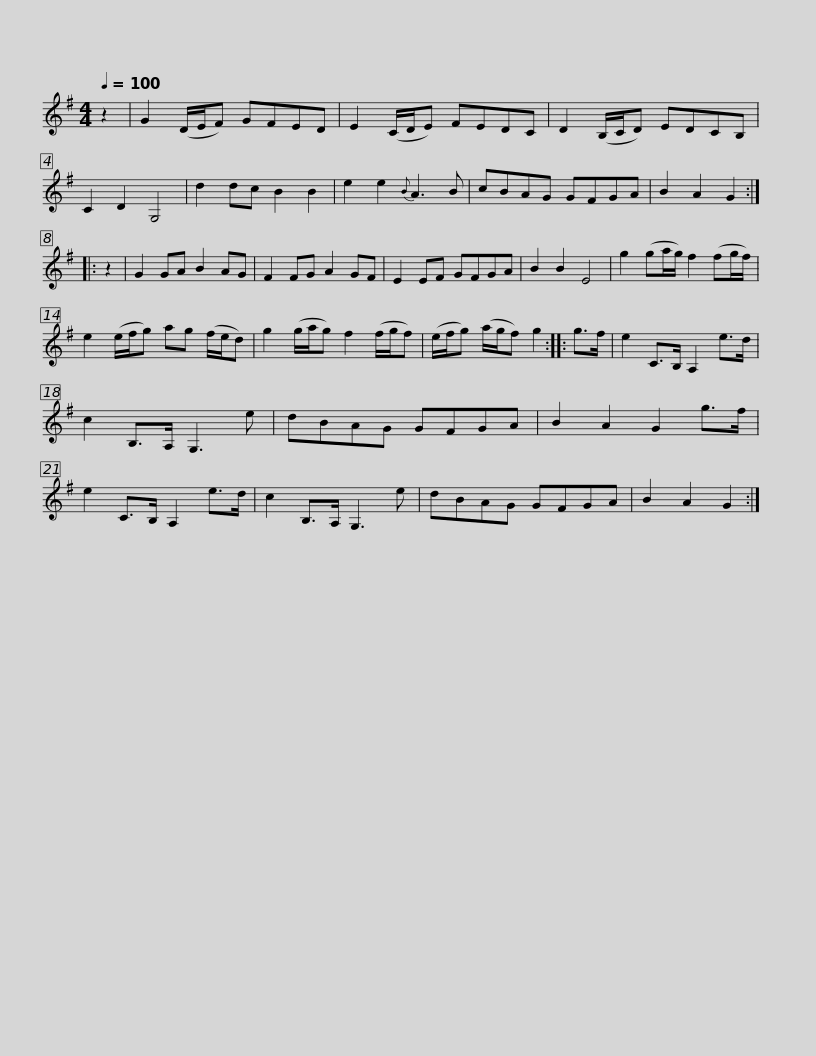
X:1
L:1/8
Q:1/4=100
M:4/4
I:linebreak $
K:G
V:1 treble
V:1
 z2 | G2 (D/E/F) GFED | E2 (C/D/E) FEDC | D2 (B,/C/D) EDCB, | C2 D2 G,4 | %5
 d2 dc B2 B2 | e2 e2{B} A3 B |$ cBAG GFGA | B2 A2 G2 :: z2 | %10
 G2 GA B2 AG | F2 FG A2 GF | E2 EF GFGA | B2 B2 E4 | g2 (ga/g/) f2 (fg/f/) |$ %15
 e2 (e/f/g) ag (f/e/d) | g2 (g/a/g) f2 (f/g/f) | (e/f/g) (a/g/f) g2 :: g>f | e2 C>B, A,2 e>d | %20
 c2 B,>A, G,3 e |$ dBAG GFGA | B2 A2 G2 g>f | e2 C>B, A,2 e>d | c2 B,>A, G,3 e | %25
 dBAG GFGA | B2 A2 G2 :| %27
